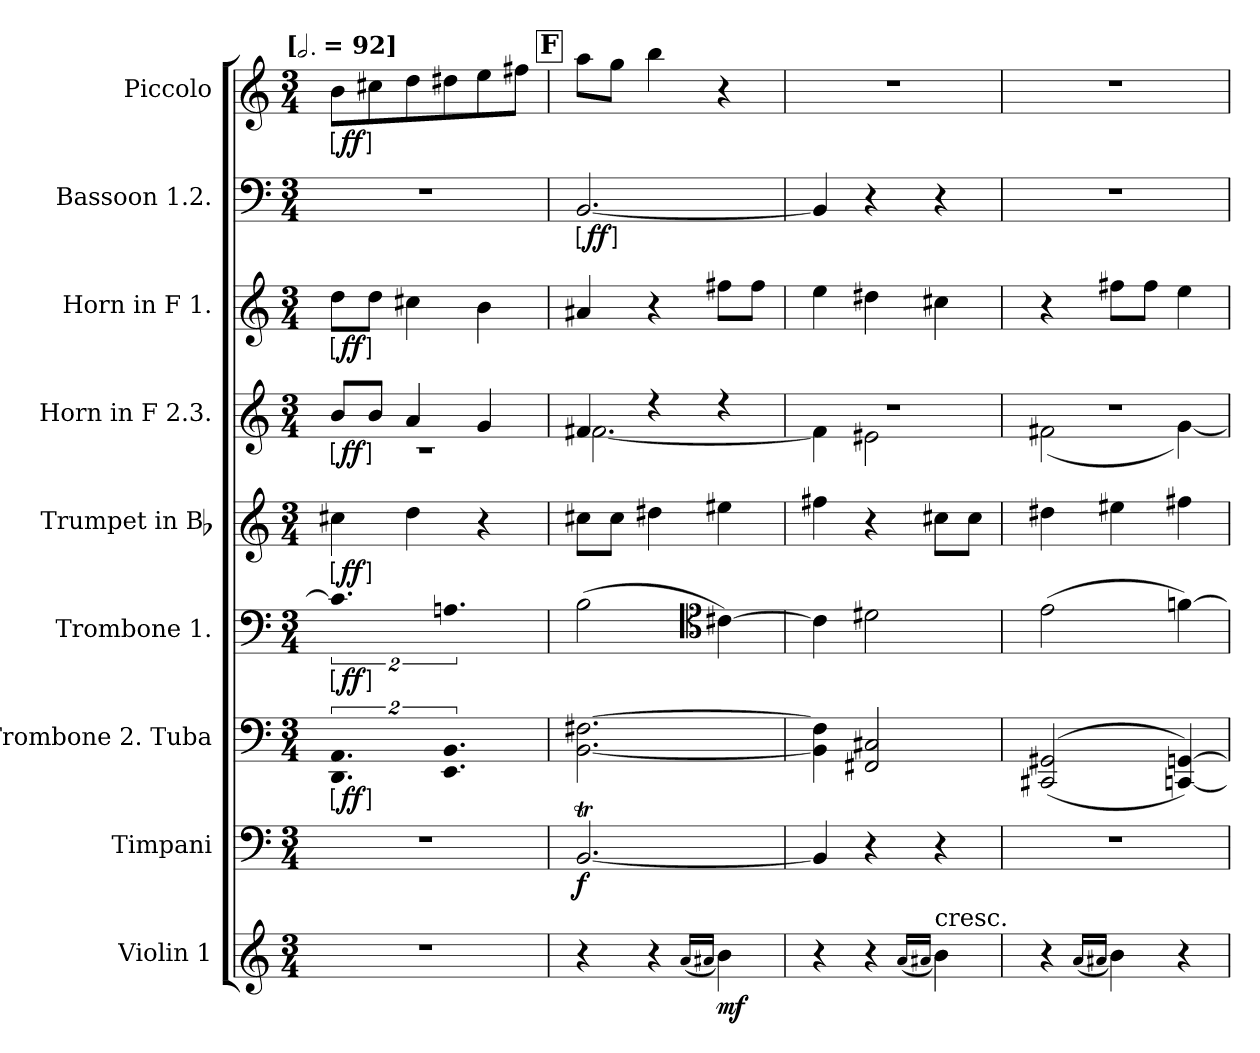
**kern	**dynam	**kern	**dynam	**kern	**dynam	**kern	**dynam	**kern	**dynam	**kern	**dynam	**kern	**dynam	**kern	**dynam	**kern	**dynam
*part9	*part9	*part8	*part8	*part7	*part7	*part6	*part6	*part5	*part5	*part4	*part4	*part3	*part3	*part2	*part2	*part1	*part1
*staff9	*staff9	*staff8	*staff8	*staff7	*staff7	*staff6	*staff6	*staff5	*staff5	*staff4	*staff4	*staff3	*staff3	*staff2	*staff2	*staff1	*staff1
*I"Violin 1	*	*I"Timpani	*	*I"Trombone 2. Tuba	*	*I"Trombone 1.	*	*I"Trumpet in Bb	*	*I"Horn in F 2.3.	*	*I"Horn in F 1.	*	*I"Bassoon 1.2.	*	*I"Piccolo	*
*I'1.Vln.	*	*I'Timp.	*	*I'2.Tbn. Tba.	*	*I'1.Tbn.	*	*I'Tpt.	*	*I'2.3.Hn.	*	*I'1.Hn.	*	*I'1.2.Bsn.	*	*I'Picc.	*
*clefG2	*	*clefF4	*	*clefF4	*	*clefF4	*	*clefG2	*	*clefG2	*	*clefG2	*	*clefF4	*	*clefG2	*
*	*	*	*	*	*	*	*	*ITrd1c2	*	*ITrd4c7	*	*ITrd4c7	*	*	*	*ITrd-7c-12	*
*k[]	*	*k[]	*	*k[]	*	*k[]	*	*k[b-e-]	*	*k[b-]	*	*k[b-]	*	*k[]	*	*k[]	*
!!LO:TX:omd:t=[[half-dot] = 92]
*M3/4	*	*M3/4	*	*M3/4	*	*M3/4	*	*M3/4	*	*M3/4	*	*M3/4	*	*M3/4	*	*M3/4	*
*MM276	*	*MM276	*	*MM276	*	*MM276	*	*MM276	*	*MM276	*	*MM276	*	*MM276	*	*MM276	*
=1	=1	=1	=1	=1	=1	=1	=1	=1	=1	=1	=1	=1	=1	=1	=1	=1	=1
!	!	!	!	!LO:N:vis=2.	!LO:DY:ed=brack	!LO:N:vis=2.	!LO:DY:ed=brack	!	!LO:DY:ed=brack	!	!LO:DY:ed=brack	!	!LO:DY:ed=brack	!	!	!	!LO:DY:ed=brack
*	*	*	*	*	*	*	*	*	*	*^	*	*	*	*	*	*	*
4%3r	.	4%3r	.	8%3DD 8%3AA	ff	8%3c]	ff	4bn	ff	8eL	2.r	ff	8gL	ff	4%3r	.	8bbL	ff
.	.	.	.	.	.	.	.	.	.	8eJ	.	.	8gJ	.	.	.	8ccc#X	.
.	.	.	.	.	.	.	.	4cc	.	4d	.	.	4f#X	.	.	.	8ddd	.
!	!	!	!	!LO:N:vis=2.	!	!LO:N:vis=2.	!	!	!	!	!	!	!	!	!	!	!	!
.	.	.	.	8%3EE 8%3BB	.	8%3An	.	.	.	.	.	.	.	.	.	.	8ddd#X	.
.	.	.	.	.	.	.	.	4r	.	4c	.	.	4e	.	.	.	8eee	.
.	.	.	.	.	.	.	.	.	.	.	.	.	.	.	.	.	8fff#XJ	.
!!LO:REH:place=s1:t=F
=2	=2	=2	=2	=2	=2	=2	=2	=2	=2	=2	=2	=2	=2	=2	=2	=2	=2	=2
!	!	!	!	!	!	!	!	!	!	!	!	!	!	!	!	!LO:DY:ed=brack	!	!
4r	.	[2.BBt	f	[2.BB [2.F#X	.	(2B	.	8bnL	.	4Bn	[2.B	.	4d#X	.	[2.BB	ff	8aaaL	.
.	.	.	.	.	.	.	.	8bJ	.	.	.	.	.	.	.	.	8gggJ	.
4r	.	.	.	.	.	.	.	4cc#X	.	4r	.	.	4r	.	.	.	4bbb	.
(16qqa/LL	.	.	.	.	.	.	.	.	.	.	.	.	.	.	.	.	.	.
16qqa#X/JJ	.	.	.	.	.	.	.	.	.	.	.	.	.	.	.	.	.	.
*	*	*	*	*	*	*clefC4	*	*	*	*	*	*	*	*	*	*	*	*
4b)	mf	.	.	.	.	[4c#X)	.	4dd#X	.	4r	.	.	8bnL	.	.	.	4r	.
.	.	.	.	.	.	.	.	.	.	.	.	.	8bJ	.	.	.	.	.
=3	=3	=3	=3	=3	=3	=3	=3	=3	=3	=3	=3	=3	=3	=3	=3	=3	=3	=3
4r	.	4BB]	.	4BB] 4F#]	.	4c#]	.	4een	.	2.r	4B]	.	4a	.	4BB]	.	4%3r	.
4r	.	4r	.	2FF#X 2C#X	.	2d#X	.	4r	.	.	2A#X	.	4g#X	.	4r	.	.	.
(16qqa/LL	.	.	.	.	.	.	.	.	.	.	.	.	.	.	.	.	.	.
16qqa#X/JJ	.	.	.	.	.	.	.	.	.	.	.	.	.	.	.	.	.	.
!LO:TX:t=cresc.	!	!	!	!	!	!	!	!	!	!	!	!	!	!	!	!	!	!
4b)	.	4r	.	.	.	.	.	8bnL	.	.	.	.	4f#X	.	4r	.	.	.
.	.	.	.	.	.	.	.	8bJ	.	.	.	.	.	.	.	.	.	.
=4	=4	=4	=4	=4	=4	=4	=4	=4	=4	=4	=4	=4	=4	=4	=4	=4	=4	=4
4r	.	4%3r	.	(<(>2CC#X 2GG#X	.	(2e	.	4cc#X	.	2.r	(2Bn	.	4r	.	4%3r	.	4%3r	.
(16qqa/LL	.	.	.	.	.	.	.	.	.	.	.	.	.	.	.	.	.	.
16qqa#X/JJ	.	.	.	.	.	.	.	.	.	.	.	.	.	.	.	.	.	.
4b)	.	.	.	.	.	.	.	4dd#X	.	.	.	.	8bnL	.	.	.	.	.
.	.	.	.	.	.	.	.	.	.	.	.	.	8bJ	.	.	.	.	.
4r	.	.	.	[4CCn [4GGn))	.	[4fn)	.	4een	.	.	[4c)	.	4a	.	.	.	.	.
*	*	*	*	*	*	*	*	*	*	*v	*v	*	*	*	*	*	*	*
=	=	=	=	=	=	=	=	=	=	=	=	=	=	=	=	=	=
*-	*-	*-	*-	*-	*-	*-	*-	*-	*-	*-	*-	*-	*-	*-	*-	*-	*-
